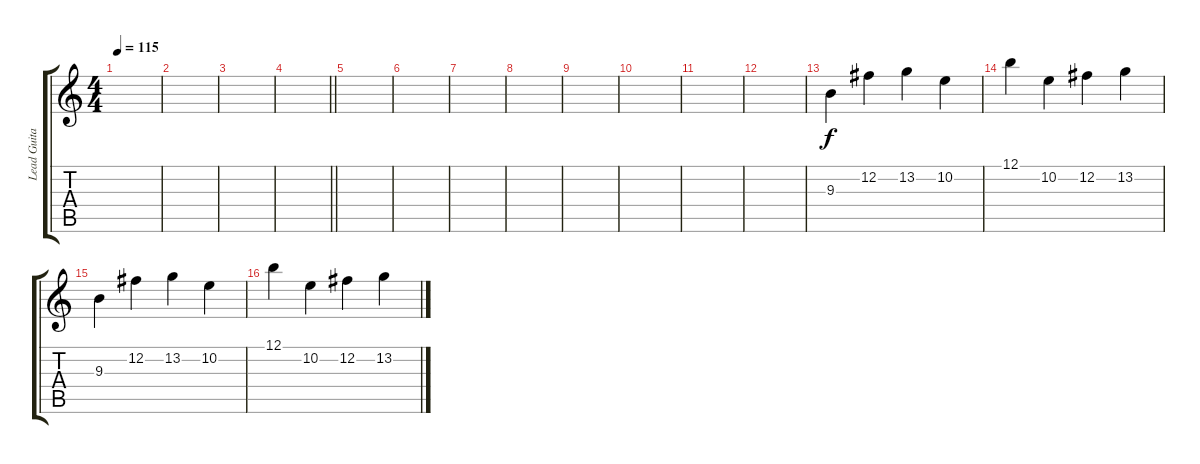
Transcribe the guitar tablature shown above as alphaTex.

\track ("Lead Guitar 2" "Lead Guita") {instrument distortionguitar}
\staff {score tabs}
\tuning (B3 Gb3 D3 A2 E2 B1) {hide}
\ts (4 4)
\tempo 115
\clef g2
\ks c
|
|
|
\barLineRight lightlight
|
|
|
|
|
|
|
|
|
9.3.4{volume 6} 12.2.4 13.2.4 10.2.4 |
12.1.4 10.2.4 12.2.4 13.2.4 |
9.3.4 12.2.4 13.2.4 10.2.4 |
12.1.4 10.2.4 12.2.4 13.2.4
